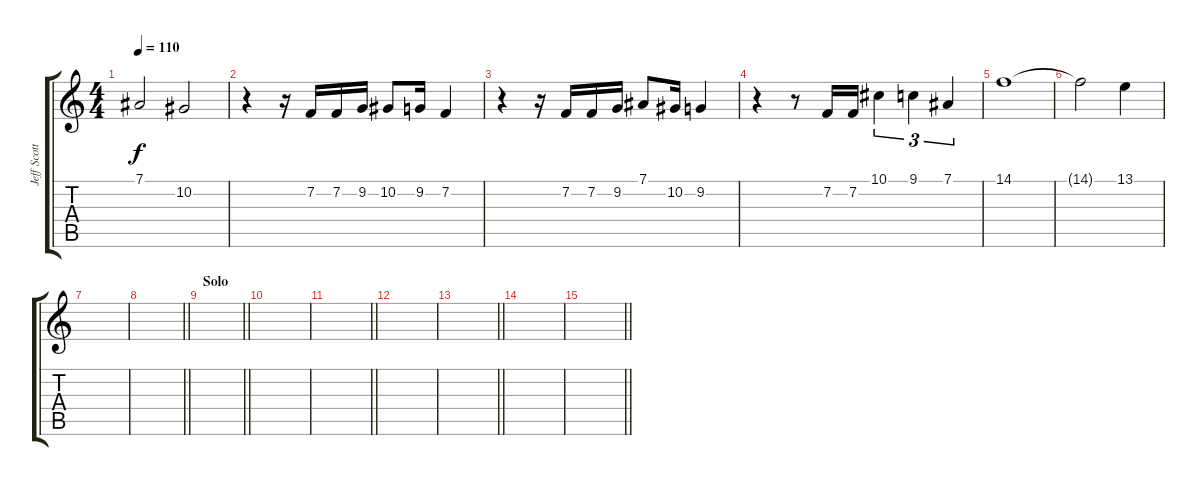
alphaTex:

\track ("Jeff Scott Soto" "Jeff Scott") {instrument lead2sawtooth}
\staff {score tabs}
\tuning (Eb4 Bb3 Gb3 Db3 Ab2 Eb2) {hide}
\ts (4 4)
\tempo 110
\clef g2
\ks c
7.1.2{dy f} 10.2.2 |
r.4 r.16 7.2.16 7.2.16 9.2.16 10.2.8 9.2.16 7.2.4 |
r.4 r.16 7.2.16 7.2.16 9.2.16 7.1.8 10.2.16 9.2.4 |
r.4 r.8 7.2.16 7.2.16 10.1.4{tu (3 2)} 9.1.4{tu (3 2)} 7.1.4{tu (3 2)} |
14.1.1 |
14.1{t}.2 13.1.4 |
|
\barLineRight lightlight
|
\section ("" "Solo")
\barLineRight lightlight
|
|
\barLineRight lightlight
|
|
\barLineRight lightlight
|
|
\barLineRight lightlight
